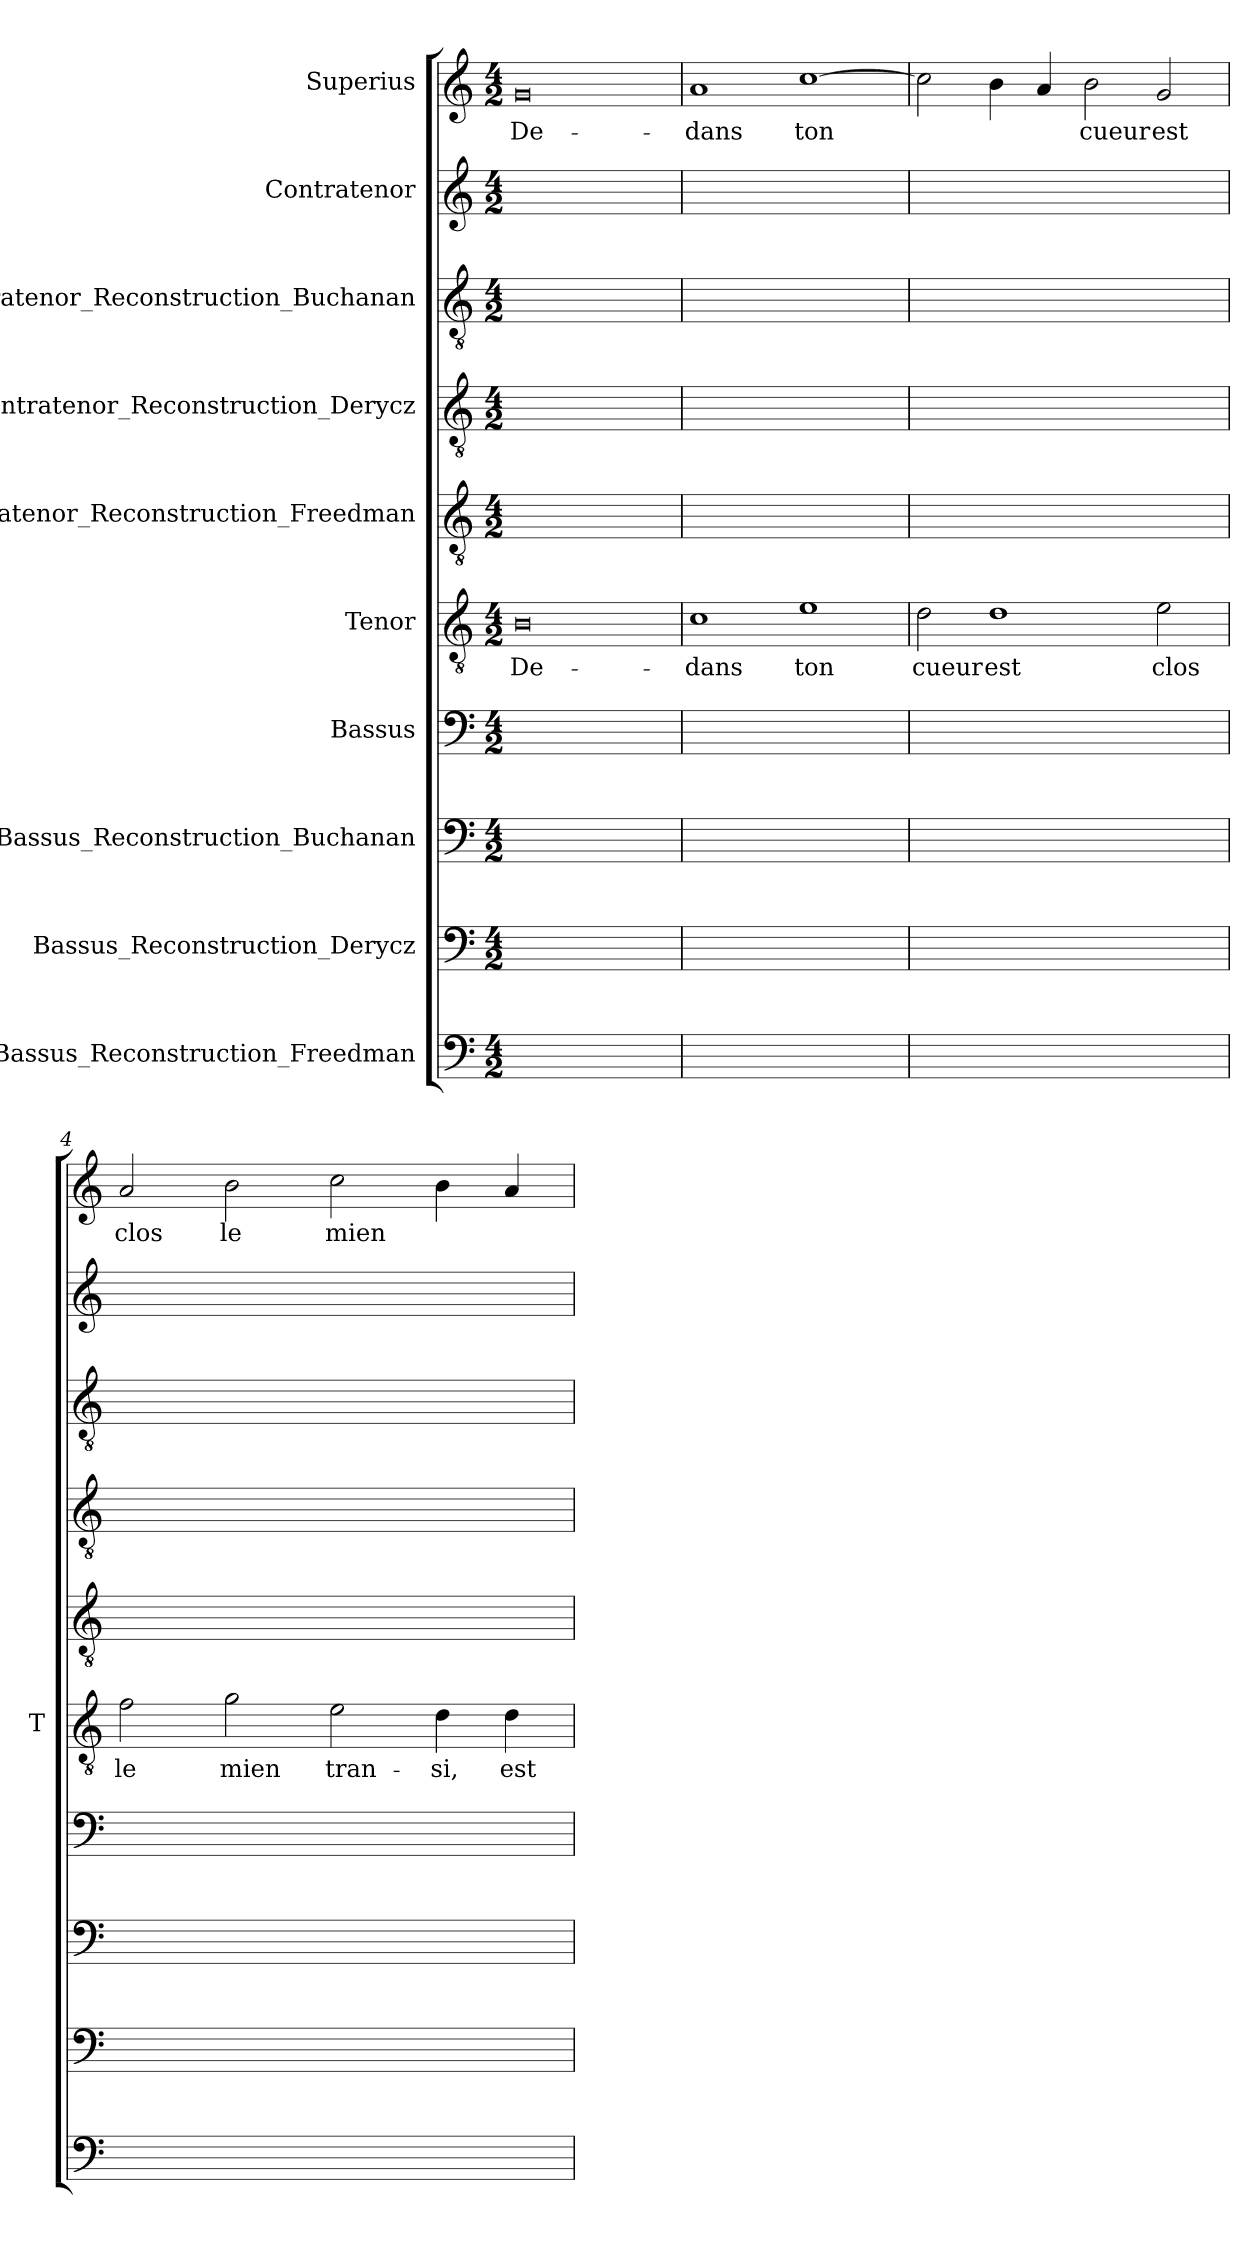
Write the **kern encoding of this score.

**kern	**kern	**kern	**kern	**kern	**text	**kern	**kern	**kern	**kern	**kern	**text
*part10	*part9	*part8	*part7	*part6	*part6	*part5	*part4	*part3	*part2	*part1	*part1
*staff10	*staff9	*staff8	*staff7	*staff6	*staff6	*staff5	*staff4	*staff3	*staff2	*staff1	*staff1
*I"Bassus_Reconstruction_Freedman	*I"Bassus_Reconstruction_Derycz	*I"Bassus_Reconstruction_Buchanan	*I"Bassus	*I"Tenor	*	*I"Contratenor_Reconstruction_Freedman	*I"Contratenor_Reconstruction_Derycz	*I"Contratenor_Reconstruction_Buchanan	*I"Contratenor	*I"Superius	*
*	*	*	*	*I'T	*	*	*	*	*	*	*
*clefF4	*clefF4	*clefF4	*clefF4	*clefGv2	*	*clefGv2	*clefGv2	*clefGv2	*clefG2	*clefG2	*
*k[]	*k[]	*k[]	*k[]	*k[]	*	*k[]	*k[]	*k[]	*k[]	*k[]	*
*M4/2	*M4/2	*M4/2	*M4/2	*M4/2	*	*M4/2	*M4/2	*M4/2	*M4/2	*M4/2	*
=1	=1	=1	=1	=1	=1	=1	=1	=1	=1	=1	=1
0ryy	0ryy	0ryy	0ryy	0B	De-	0ryy	0ryy	0ryy	0ryy	0g	De-
=2	=2	=2	=2	=2	=2	=2	=2	=2	=2	=2	=2
0ryy	0ryy	0ryy	0ryy	1c	-dans	0ryy	0ryy	0ryy	0ryy	1a	-dans
.	.	.	.	1e	-ton	.	.	.	.	[1cc	-ton
=3	=3	=3	=3	=3	=3	=3	=3	=3	=3	=3	=3
0ryy	0ryy	0ryy	0ryy	2d	-cueur	0ryy	0ryy	0ryy	0ryy	2cc]	.
.	.	.	.	1d	-est	.	.	.	.	4b	.
.	.	.	.	.	.	.	.	.	.	4a	.
.	.	.	.	.	.	.	.	.	.	2b	-cueur
.	.	.	.	2e	-clos	.	.	.	.	2g	-est
=4	=4	=4	=4	=4	=4	=4	=4	=4	=4	=4	=4
0ryy	0ryy	0ryy	0ryy	2f	-le	0ryy	0ryy	0ryy	0ryy	2a	-clos
.	.	.	.	2g	-mien	.	.	.	.	2b	-le
.	.	.	.	2e	tran-	.	.	.	.	2cc	-mien
.	.	.	.	4d	-si,	.	.	.	.	4b	.
.	.	.	.	4d	-est	.	.	.	.	4a	.
=	=	=	=	=	=	=	=	=	=	=	=
*-	*-	*-	*-	*-	*-	*-	*-	*-	*-	*-	*-
